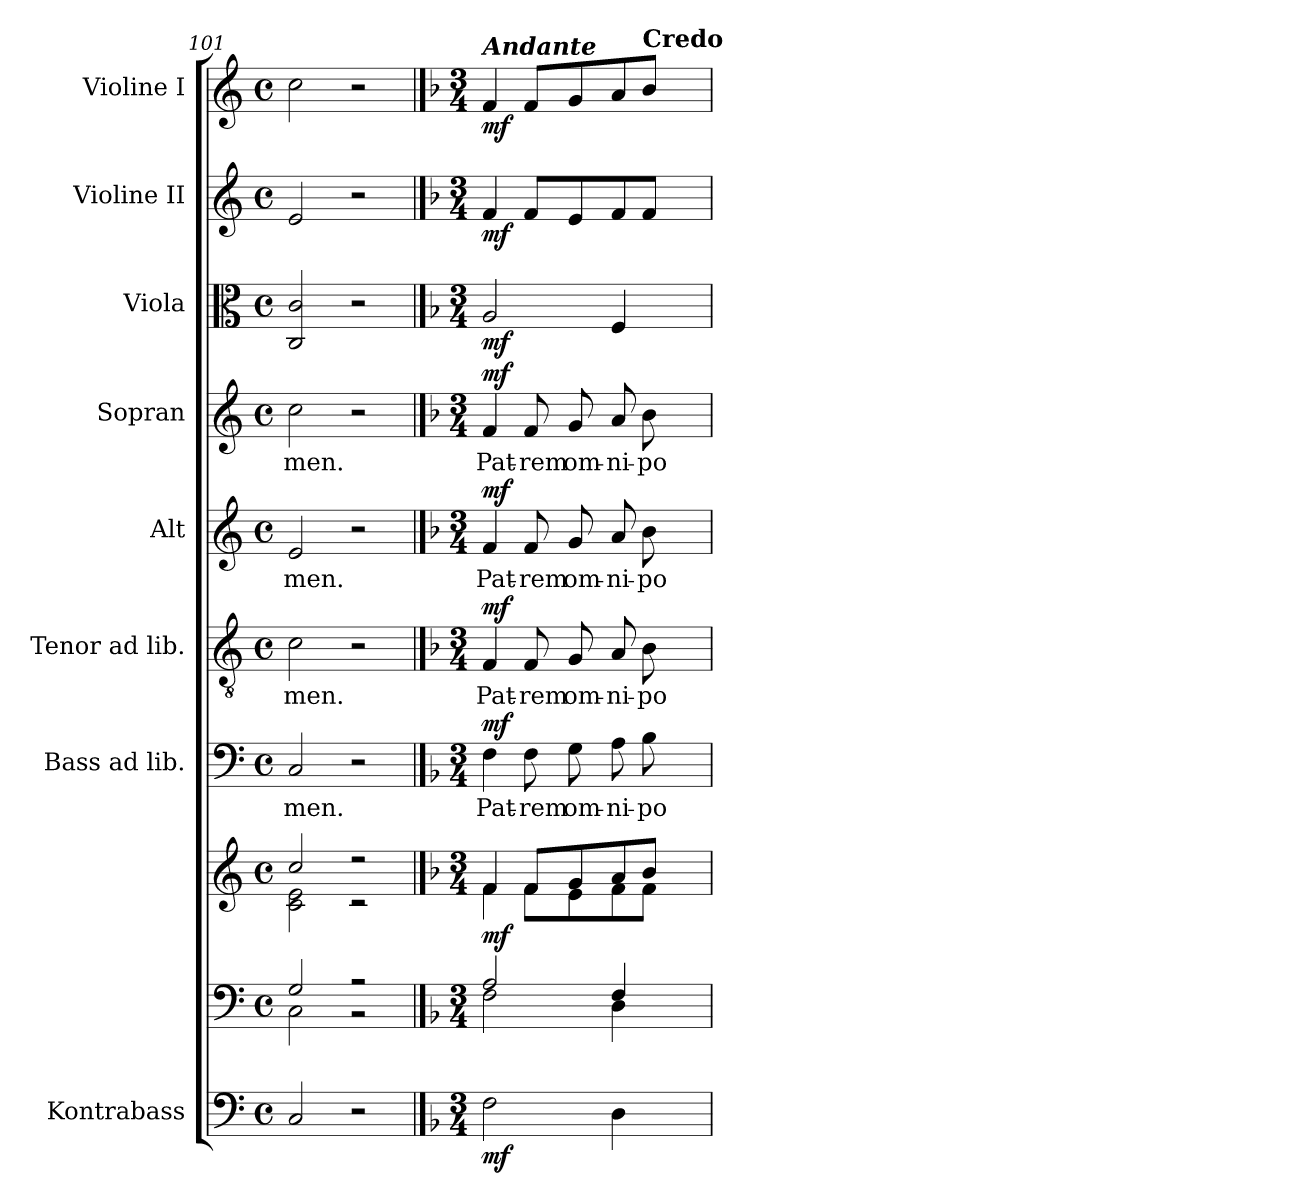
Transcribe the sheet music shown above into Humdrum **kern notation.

**kern	**dynam	**kern	**kern	**dynam	**kern	**text	**dynam	**kern	**text	**dynam	**kern	**text	**dynam	**kern	**text	**dynam	**kern	**dynam	**kern	**dynam	**kern	**dynam
*part9	*part9	*part8	*part8	*part8	*part7	*part7	*part7	*part6	*part6	*part6	*part5	*part5	*part5	*part4	*part4	*part4	*part3	*part3	*part2	*part2	*part1	*part1
*staff10	*staff10	*staff9	*staff8	*staff8/9	*staff7	*staff7	*staff7	*staff6	*staff6	*staff6	*staff5	*staff5	*staff5	*staff4	*staff4	*staff4	*staff3	*staff3	*staff2	*staff2	*staff1	*staff1
*I"Kontrabass	*	*	*	*	*I"Bass ad lib.	*	*	*I"Tenor ad lib.	*	*	*I"Alt	*	*	*I"Sopran	*	*	*I"Viola	*	*I"Violine II	*	*I"Violine I	*
*I'Kb.	*	*	*	*	*I'B.	*	*	*I'T.	*	*	*I'A.	*	*	*I'S.	*	*	*I'Vla.	*	*I'Vl. II	*	*I'Vl. I	*
*clefF4	*	*clefF4	*clefG2	*	*clefF4	*	*	*clefGv2	*	*	*clefG2	*	*	*clefG2	*	*	*clefC3	*	*clefG2	*	*clefG2	*
*ITrd7c12	*	*	*	*	*	*	*	*	*	*	*	*	*	*	*	*	*	*	*	*	*	*
*k[]	*	*k[]	*k[]	*	*k[]	*	*	*k[]	*	*	*k[]	*	*	*k[]	*	*	*k[]	*	*k[]	*	*k[]	*
*C:	*	*C:	*C:	*	*C:	*	*	*C:	*	*	*C:	*	*	*C:	*	*	*C:	*	*C:	*	*C:	*
*M4/4	*	*M4/4	*M4/4	*	*M4/4	*	*	*M4/4	*	*	*M4/4	*	*	*M4/4	*	*	*M4/4	*	*M4/4	*	*M4/4	*
*met(c)	*	*met(c)	*met(c)	*	*met(c)	*	*	*met(c)	*	*	*met(c)	*	*	*met(c)	*	*	*met(c)	*	*met(c)	*	*met(c)	*
=101	=101	=101	=101	=101	=101	=101	=101	=101	=101	=101	=101	=101	=101	=101	=101	=101	=101	=101	=101	=101	=101	=101
*	*	*^	*^	*	*	*	*	*	*	*	*	*	*	*	*	*	*	*	*	*	*	*
!	!	!	!	!	!	!	!	!LO:LY:b	!	!	!LO:LY:b	!	!	!LO:LY:b	!	!	!LO:LY:b	!	!	!	!	!	!	!
2CC/	.	2G/	2C\	2cc/	2c\ 2e\	.	2C/	-men.	.	2c\	-men.	.	2e/	-men.	.	2cc\	-men.	.	2C/ 2c/	.	2e/	.	2cc\	.
2r	.	2r	2r	2r	2r	.	2r	.	.	2r	.	.	2r	.	.	2r	.	.	2r	.	2r	.	2r	.
!!LO:PB:g=z
==102	==102	==102	==102	==102	==102	==102	==102	==102	==102	==102	==102	==102	==102	==102	==102	==102	==102	==102	==102	==102	==102	==102	==102	==102
*k[b-]	*	*k[b-]	*	*k[b-]	*	*	*k[b-]	*	*	*k[b-]	*	*	*k[b-]	*	*	*k[b-]	*	*	*k[b-]	*	*k[b-]	*	*k[b-]	*
*F:	*	*F:	*	*F:	*	*	*F:	*	*	*F:	*	*	*F:	*	*	*F:	*	*	*F:	*	*F:	*	*F:	*
*M3/4	*	*M3/4	*	*M3/4	*	*	*M3/4	*	*	*M3/4	*	*	*M3/4	*	*	*M3/4	*	*	*M3/4	*	*M3/4	*	*M3/4	*
!	!	!	!	!	!	!	!	!	!	!	!	!	!	!	!	!	!	!	!	!	!	!	!LO:TX:a:Bi:t=Andante	!
!	!LO:DY:b	!	!	!	!	!LO:DY:b	!	!LO:LY:b	!LO:DY:a	!	!LO:LY:b	!LO:DY:a	!	!LO:LY:b	!LO:DY:a	!	!LO:LY:b	!LO:DY:a	!	!LO:DY:b	!	!LO:DY:b	!	!LO:DY:b
2FF\	mf	2A/	2F\	4f/	4f\	mf	4F\	Pat-	mf	4F/	Pat-	mf	4f/	Pat-	mf	4f/	Pat-	mf	2A/	mf	4f/	mf	4f/	mf
!	!	!	!	!	!	!	!	!LO:LY:b	!	!	!LO:LY:b	!	!	!LO:LY:b	!	!	!LO:LY:b	!	!	!	!	!	!	!
.	.	.	.	8f/L	8f\L	.	8F\	-rem	.	8F/	-rem	.	8f/	-rem	.	8f/	-rem	.	.	.	8f/L	.	8f/L	.
!	!	!	!	!	!	!	!	!LO:LY:b	!	!	!LO:LY:b	!	!	!LO:LY:b	!	!	!LO:LY:b	!	!	!	!	!	!	!
.	.	.	.	8g/	8e\	.	8G\	om-	.	8G/	om-	.	8g/	om-	.	8g/	om-	.	.	.	8e/	.	8g/	.
!	!	!	!	!	!	!	!	!LO:LY:b	!	!	!LO:LY:b	!	!	!LO:LY:b	!	!	!LO:LY:b	!	!	!	!	!	!	!
4DD\	.	4F/	4D\	8a/	8f\	.	8A\	-ni-	.	8A/	-ni-	.	8a/	-ni-	.	8a/	-ni-	.	4F/	.	8f/	.	8a/	.
!	!	!	!	!	!	!	!	!	!	!	!	!	!	!	!	!	!	!	!	!	!	!	!LO:TX:a:B:t=Credo	!
!	!	!	!	!	!	!	!	!LO:LY:b	!	!	!LO:LY:b	!	!	!LO:LY:b	!	!	!LO:LY:b	!	!	!	!	!	!	!
.	.	.	.	8b-/J	8f\J	.	8B-\	-po-	.	8B-\	-po-	.	8b-\	-po-	.	8b-\	-po-	.	.	.	8f/J	.	8b-/J	.
*	*	*v	*v	*	*	*	*	*	*	*	*	*	*	*	*	*	*	*	*	*	*	*	*	*
*	*	*	*v	*v	*	*	*	*	*	*	*	*	*	*	*	*	*	*	*	*	*	*	*
=	=	=	=	=	=	=	=	=	=	=	=	=	=	=	=	=	=	=	=	=	=	=
*-	*-	*-	*-	*-	*-	*-	*-	*-	*-	*-	*-	*-	*-	*-	*-	*-	*-	*-	*-	*-	*-	*-
